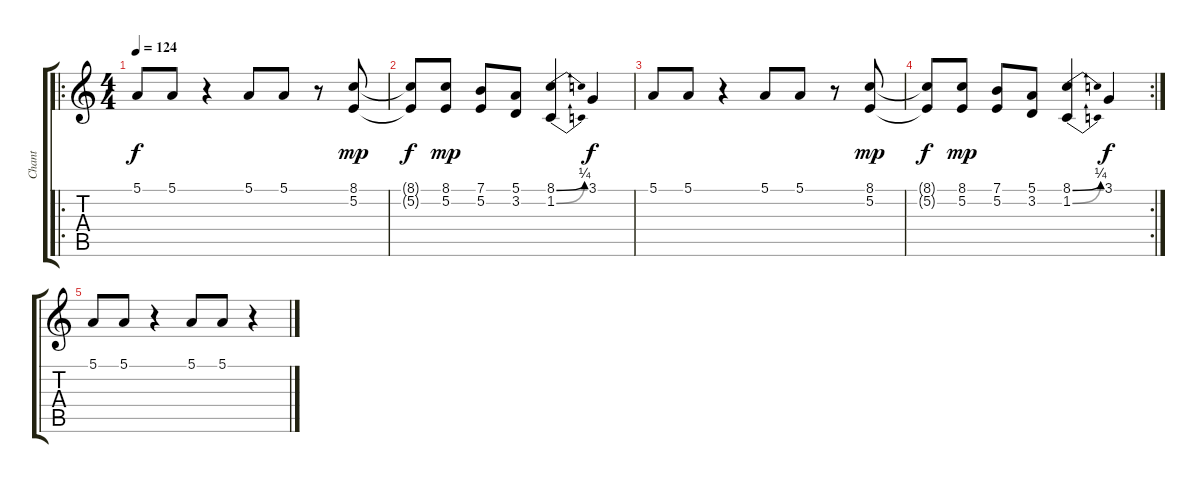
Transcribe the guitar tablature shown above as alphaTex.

\track ("Chant" "Chant") {instrument harmonica}
\staff {score tabs}
\tuning (E4 B3 G3 D3 A2 E2) {hide}
\ro
\ts (4 4)
\tempo 124
\clef g2
\ks c
5.1.8{dy f} 5.1.8 r.4 5.1.8 5.1.8 r.8 (8.1 5.2).8{dy mp} |
(8.1{t} 5.2{t}).8{dy f} (8.1 5.2).8{dy mp} (7.1 5.2).8 (5.1 3.2).8 (8.1{be (bend 0 0 60 1)} 1.2{be (bend 0 0 60 1)}).4 3.1.4{dy f} |
5.1.8 5.1.8 r.4 5.1.8 5.1.8 r.8 (8.1 5.2).8{dy mp} |
\rc 2
(8.1{t} 5.2{t}).8{dy f} (8.1 5.2).8{dy mp} (7.1 5.2).8 (5.1 3.2).8 (8.1{be (bend 0 0 60 1)} 1.2{be (bend 0 0 60 1)}).4 3.1.4{dy f} |
5.1.8 5.1.8 r.4 5.1.8 5.1.8 r.4
